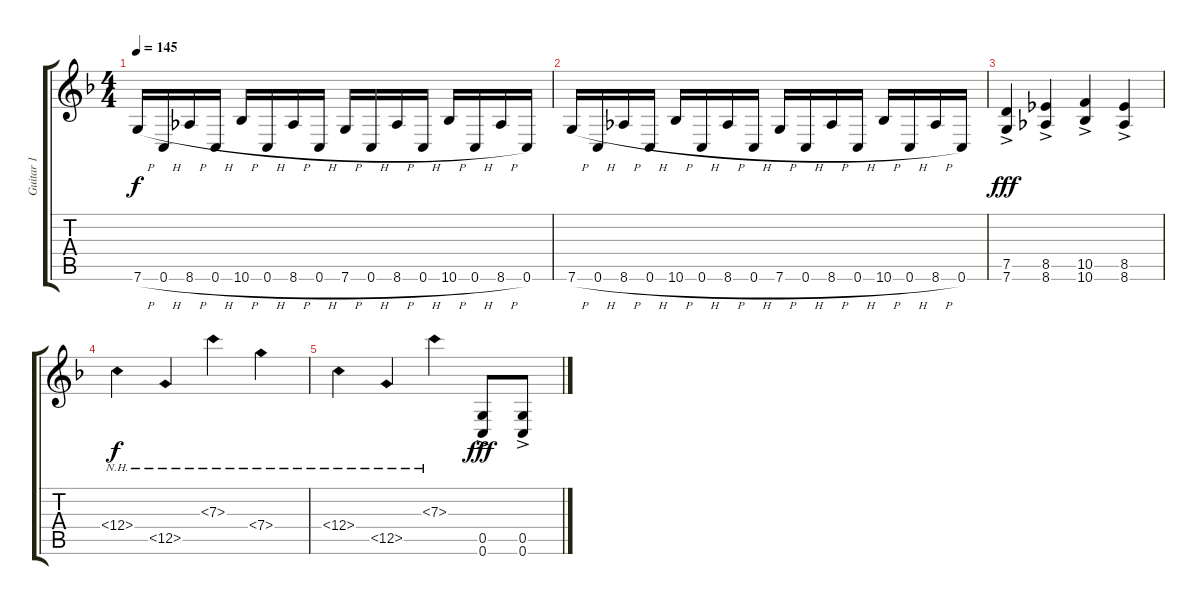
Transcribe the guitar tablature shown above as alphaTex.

\track ("Guitar 1" "Guitar 1") {instrument overdrivenguitar}
\staff {score tabs}
\tuning (D4 A3 F3 C3 G2 C2) {hide}
\ts (4 4)
\tempo 145
\clef g2
\ks f
7.6{h}.16{dy f} 0.6{h}.16 8.6{h}.16 0.6{h}.16 10.6{h}.16 0.6{h}.16 8.6{h}.16 0.6{h}.16 7.6{h}.16 0.6{h}.16 8.6{h}.16 0.6{h}.16 10.6{h}.16 0.6{h}.16 8.6{h}.16 0.6.16 |
7.6{h}.16 0.6{h}.16 8.6{h}.16 0.6{h}.16 10.6{h}.16 0.6{h}.16 8.6{h}.16 0.6{h}.16 7.6{h}.16 0.6{h}.16 8.6{h}.16 0.6{h}.16 10.6{h}.16 0.6{h}.16 8.6{h}.16 0.6.16 |
(7.5{ac} 7.6{ac}).4{dy fff} (8.5{ac} 8.6{ac}).4 (10.5{ac} 10.6{ac}).4 (8.5{ac} 8.6{ac}).4 |
12.4{nh}.4{dy f instrument overdrivenguitar} 12.5{nh}.4 7.3{nh}.4 7.4{nh}.4 |
12.4{nh}.4 12.5{nh}.4 7.3{nh}.4 (0.5{ac} 0.6{ac}).8{dy fff instrument distortionguitar} (0.5{ac} 0.6{ac}).8
